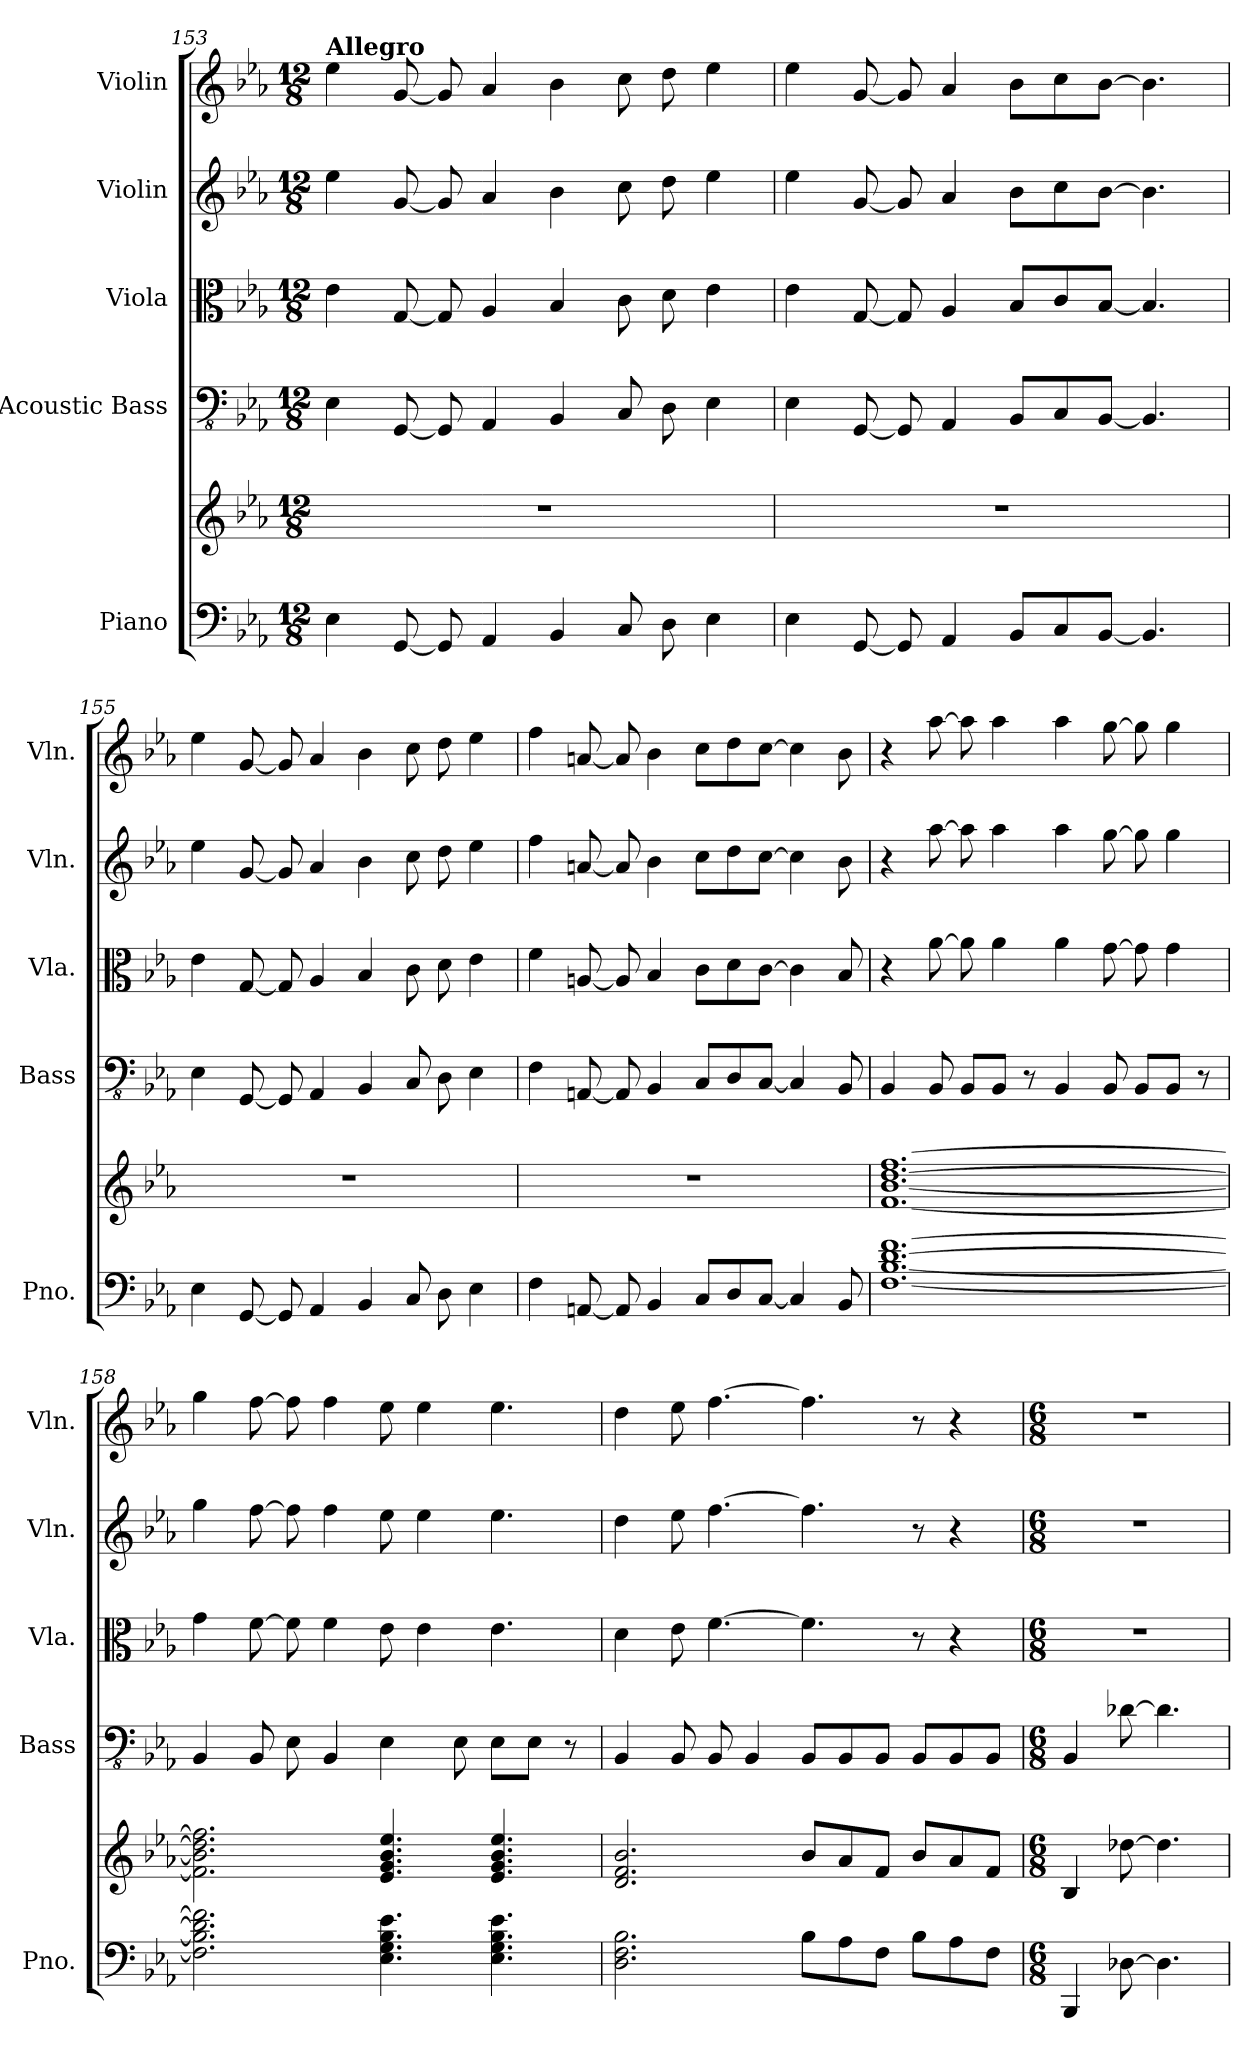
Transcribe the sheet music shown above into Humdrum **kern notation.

**kern	**kern	**kern	**kern	**kern	**kern
*part5	*part5	*part4	*part3	*part2	*part1
*staff6	*staff5	*staff4	*staff3	*staff2	*staff1
*I"Piano	*	*I"Acoustic Bass	*I"Viola	*I"Violin	*I"Violin
*I'Pno.	*	*I'Bass	*I'Vla.	*I'Vln.	*I'Vln.
*clefF4	*clefG2	*clefFv4	*clefC3	*clefG2	*clefG2
*k[b-e-a-]	*k[b-e-a-]	*k[b-e-a-]	*k[b-e-a-]	*k[b-e-a-]	*k[b-e-a-]
*M12/8	*M12/8	*M12/8	*M12/8	*M12/8	*M12/8
=153	=153	=153	=153	=153	=153
!	!	!	!	!	!LO:TX:a:B:t=Allegro
4E-\	1.r	4EE-\	4e-\	4ee-\	4ee-\
[8GG/	.	[8GGG/	[8G/	[8g/	[8g/
8GG/]	.	8GGG/]	8G/]	8g/]	8g/]
4AA-/	.	4AAA-/	4A-/	4a-/	4a-/
4BB-/	.	4BBB-/	4B-/	4b-\	4b-\
8C/	.	8CC/	8c\	8cc\	8cc\
8D\	.	8DD\	8d\	8dd\	8dd\
4E-\	.	4EE-\	4e-\	4ee-\	4ee-\
=154	=154	=154	=154	=154	=154
4E-\	1.r	4EE-\	4e-\	4ee-\	4ee-\
[8GG/	.	[8GGG/	[8G/	[8g/	[8g/
8GG/]	.	8GGG/]	8G/]	8g/]	8g/]
4AA-/	.	4AAA-/	4A-/	4a-/	4a-/
8BB-/L	.	8BBB-/L	8B-/L	8b-\L	8b-\L
8C/	.	8CC/	8c/	8cc\	8cc\
[8BB-/J	.	[8BBB-/J	[8B-/J	[8b-\J	[8b-\J
4.BB-/]	.	4.BBB-/]	4.B-/]	4.b-\]	4.b-\]
!!LO:LB:g=z
=155	=155	=155	=155	=155	=155
4E-\	1.r	4EE-\	4e-\	4ee-\	4ee-\
[8GG/	.	[8GGG/	[8G/	[8g/	[8g/
8GG/]	.	8GGG/]	8G/]	8g/]	8g/]
4AA-/	.	4AAA-/	4A-/	4a-/	4a-/
4BB-/	.	4BBB-/	4B-/	4b-\	4b-\
8C/	.	8CC/	8c\	8cc\	8cc\
8D\	.	8DD\	8d\	8dd\	8dd\
4E-\	.	4EE-\	4e-\	4ee-\	4ee-\
=156	=156	=156	=156	=156	=156
4F\	1.r	4FF\	4f\	4ff\	4ff\
[8AAn/	.	[8AAAn/	[8An/	[8an/	[8an/
8AA/]	.	8AAA/]	8A/]	8a/]	8a/]
4BB-/	.	4BBB-/	4B-/	4b-\	4b-\
8C/L	.	8CC/L	8c\L	8cc\L	8cc\L
8D/	.	8DD/	8d\	8dd\	8dd\
[8C/J	.	[8CC/J	[8c\J	[8cc\J	[8cc\J
4C/]	.	4CC/]	4c\]	4cc\]	4cc\]
8BB-/	.	8BBB-/	8B-/	8b-\	8b-\
=157	=157	=157	=157	=157	=157
[1.F [1.B- [1.d [1.f	[1.f [1.b- [1.dd [1.ff	4BBB-/	4r	4r	4r
.	.	8BBB-/	[8a-\	[8aa-\	[8aa-\
.	.	8BBB-/L	8a-\]	8aa-\]	8aa-\]
.	.	8BBB-/J	4a-\	4aa-\	4aa-\
.	.	8r	.	.	.
.	.	4BBB-/	4a-\	4aa-\	4aa-\
.	.	8BBB-/	[8g\	[8gg\	[8gg\
.	.	8BBB-/L	8g\]	8gg\]	8gg\]
.	.	8BBB-/J	4g\	4gg\	4gg\
.	.	8r	.	.	.
=158	=158	=158	=158	=158	=158
2.F\] 2.B-\] 2.d\] 2.f\]	2.f\] 2.b-\] 2.dd\] 2.ff\]	4BBB-/	4g\	4gg\	4gg\
.	.	8BBB-/	[8f\	[8ff\	[8ff\
.	.	8EE-\	8f\]	8ff\]	8ff\]
.	.	4BBB-/	4f\	4ff\	4ff\
4.E-\ 4.G\ 4.B-\ 4.e-\	4.e-/ 4.g/ 4.b-/ 4.ee-/	4EE-\	8e-\	8ee-\	8ee-\
.	.	.	4e-\	4ee-\	4ee-\
.	.	8EE-\	.	.	.
4.E-\ 4.G\ 4.B-\ 4.e-\	4.e-/ 4.g/ 4.b-/ 4.ee-/	8EE-\L	4.e-\	4.ee-\	4.ee-\
.	.	8EE-\J	.	.	.
.	.	8r	.	.	.
=159	=159	=159	=159	=159	=159
2.D\ 2.F\ 2.B-\	2.d/ 2.f/ 2.b-/	4BBB-/	4d\	4dd\	4dd\
.	.	8BBB-/	8e-\	8ee-\	8ee-\
.	.	8BBB-/	[4.f\	[4.ff\	[4.ff\
.	.	4BBB-/	.	.	.
8B-\L	8b-/L	8BBB-/L	4.f\]	4.ff\]	4.ff\]
8A-\	8a-/	8BBB-/	.	.	.
8F\J	8f/J	8BBB-/J	.	.	.
8B-\L	8b-/L	8BBB-/L	8r	8r	8r
8A-\	8a-/	8BBB-/	4r	4r	4r
8F\J	8f/J	8BBB-/J	.	.	.
!!LO:PB:g=z
=160	=160	=160	=160	=160	=160
*M6/8	*M6/8	*M6/8	*M6/8	*M6/8	*M6/8
4BBB-/	4B-/	4BBB-/	2.r	2.r	2.r
[8D-X\	[8dd-X\	[8D-X\	.	.	.
4.D-\]	4.dd-\]	4.D-\]	.	.	.
=	=	=	=	=	=
*-	*-	*-	*-	*-	*-
